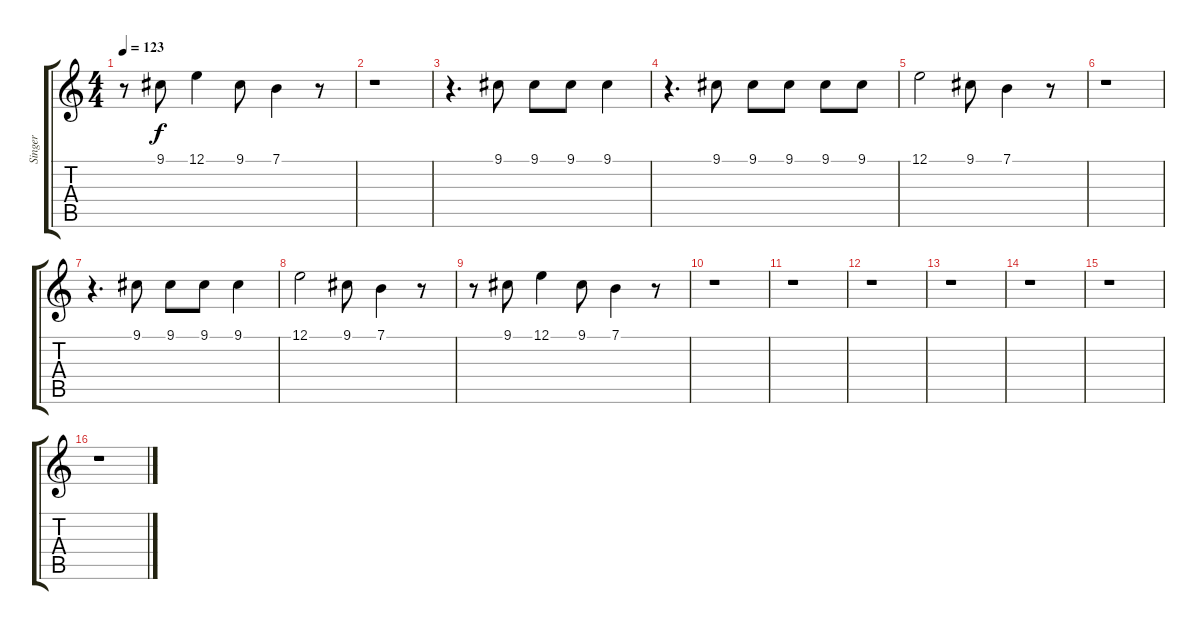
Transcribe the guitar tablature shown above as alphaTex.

\track ("Singer" "Singer") {instrument accordion}
\staff {score tabs}
\tuning (E4 B3 G3 D3 A2 E2) {hide}
\ts (4 4)
\tempo 123
\clef g2
\ks c
r.8{dy f} 9.1.8 12.1.4 9.1.8 7.1.4 r.8 |
r.1 |
r.4{d} 9.1.8 9.1.8 9.1.8 9.1.4 |
r.4{d} 9.1.8 9.1.8 9.1.8 9.1.8 9.1.8 |
12.1.2 9.1.8 7.1.4 r.8 |
r.1 |
r.4{d} 9.1.8 9.1.8 9.1.8 9.1.4 |
12.1.2 9.1.8 7.1.4 r.8 |
r.8 9.1.8 12.1.4 9.1.8 7.1.4 r.8 |
r.1 |
r.1 |
r.1 |
r.1 |
r.1 |
r.1 |
r.1
